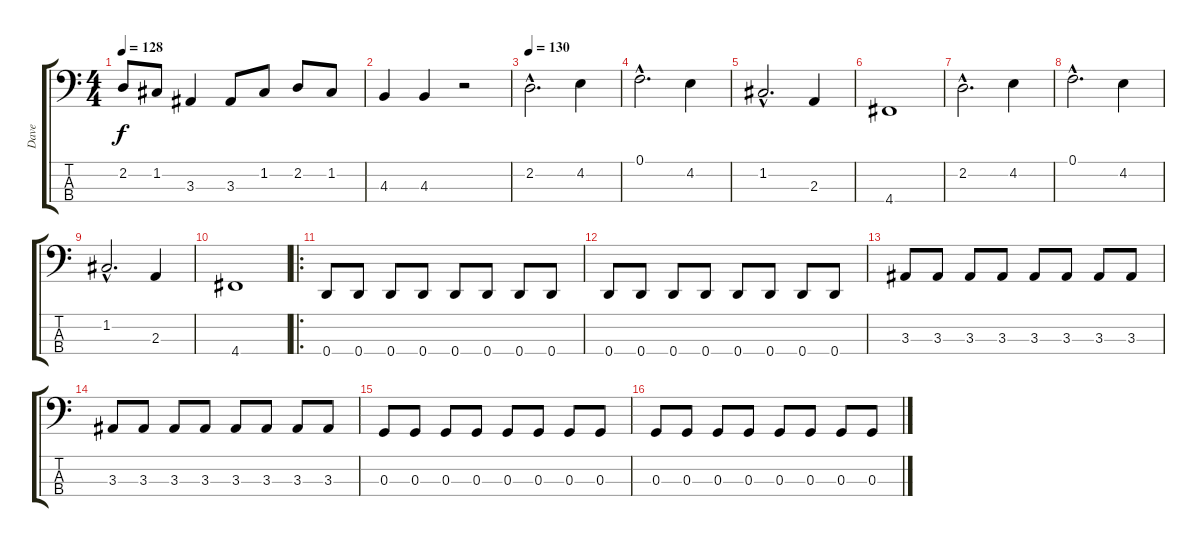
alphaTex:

\track ("Dave" "Dave") {instrument electricbasspick}
\staff {score tabs}
\tuning (F2 C2 G1 D1) {hide}
\ts (4 4)
\tempo 128
\clef f4
\ks c
2.2.8{dy f} 1.2.8 3.3.4 3.3.8 1.2.8 2.2.8 1.2.8 |
4.3.4 4.3.4 r.2 |
\tempo 130
2.2{hac}.2{d} 4.2.4 |
0.1{hac}.2{d} 4.2.4 |
1.2{hac}.2{d} 2.3.4 |
4.4.1 |
2.2{hac}.2{d} 4.2.4 |
0.1{hac}.2{d} 4.2.4 |
1.2{hac}.2{d} 2.3.4 |
4.4.1 |
\ro
0.4.8 0.4.8 0.4.8 0.4.8 0.4.8 0.4.8 0.4.8 0.4.8 |
0.4.8 0.4.8 0.4.8 0.4.8 0.4.8 0.4.8 0.4.8 0.4.8 |
3.3.8 3.3.8 3.3.8 3.3.8 3.3.8 3.3.8 3.3.8 3.3.8 |
3.3.8 3.3.8 3.3.8 3.3.8 3.3.8 3.3.8 3.3.8 3.3.8 |
0.3.8 0.3.8 0.3.8 0.3.8 0.3.8 0.3.8 0.3.8 0.3.8 |
0.3.8 0.3.8 0.3.8 0.3.8 0.3.8 0.3.8 0.3.8 0.3.8
